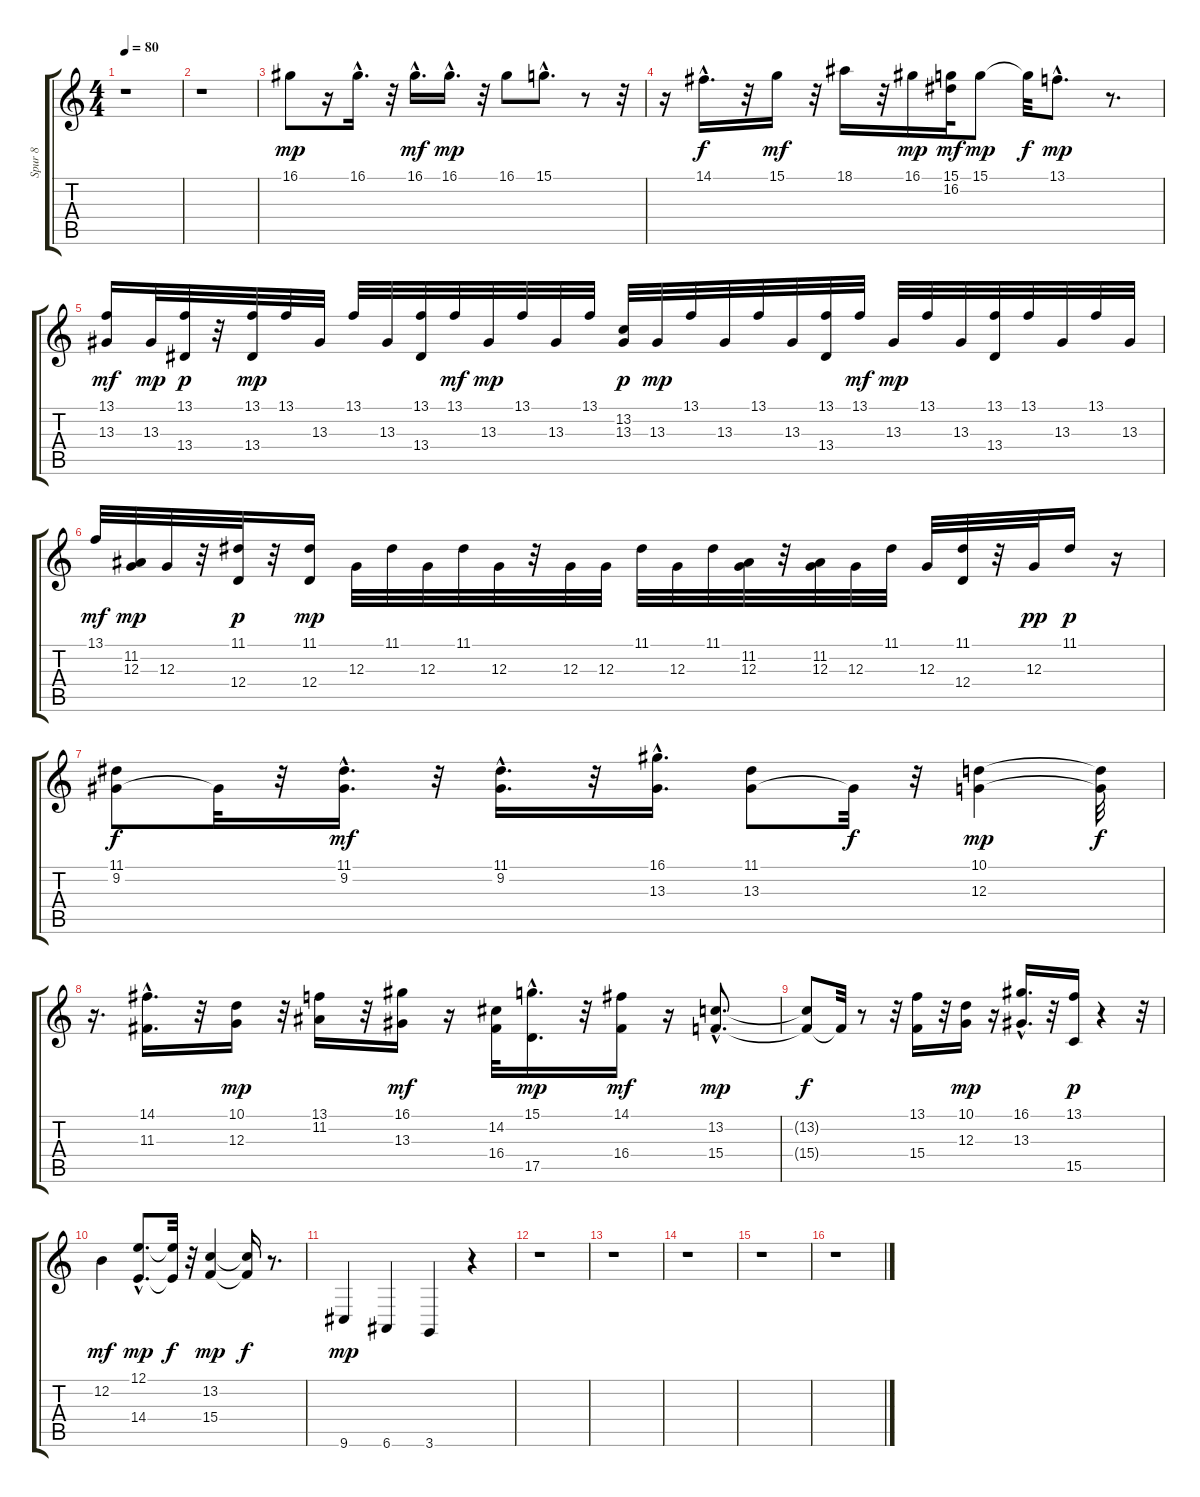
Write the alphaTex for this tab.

\track ("Spur 8" "Spur 8") {instrument electricgrandpiano}
\staff {score tabs}
\tuning (E4 B3 G3 D3 A2 E2) {hide}
\ts (4 4)
\tempo 80
\clef g2
\ks c
r.1{dy f} |
r.1 |
16.1.8{dy mp} r.16 16.1{hac}.16{d} r.32 16.1{hac}.16{d dy mf} 16.1{hac}.16{d dy mp} r.32 16.1.8 15.1{hac}.8{d} r.8 r.32 |
r.16 14.1{hac}.16{d dy f} r.32 15.1.16{dy mf} r.32 18.1.16 r.32 16.1.16{dy mp} (15.1 16.2).32{dy mf} 15.1.8{dy mp} 15.1{t}.32{dy f} 13.1{hac}.8{d dy mp} r.8{d} |
(13.1 13.3).16{dy mf} 13.3.32{dy mp} (13.1 13.4).32{dy p} r.32 (13.1 13.4).32{dy mp} 13.1.32 13.3.32 13.1.32 13.3.32 (13.1 13.4).32 13.1.32{dy mf} 13.3.32{dy mp} 13.1.32 13.3.32 13.1.32 (13.2 13.3).32{dy p} 13.3.32{dy mp} 13.1.32 13.3.32 13.1.32 13.3.32 (13.1 13.4).32 13.1.32{dy mf} 13.3.32{dy mp} 13.1.32 13.3.32 (13.1 13.4).32 13.1.32 13.3.32 13.1.32 13.3.32 |
13.1.32{dy mf} (11.2 12.3).32{dy mp} 12.3.32 r.32 (11.1 12.4).32{dy p} r.32 (11.1 12.4).16{dy mp} 12.3.32 11.1.32 12.3.32 11.1.32 12.3.32 r.32 12.3.32 12.3.32 11.1.32 12.3.32 11.1.32 (11.2 12.3).32 r.32 (11.2 12.3).32 12.3.32 11.1.32 12.3.32 (11.1 12.4).32 r.32 12.3.32{dy pp} 11.1.16{dy p} r.16 |
(11.1 9.2).8{dy f} 9.2{t}.32 r.32 (11.1{hac} 9.2{hac}).16{d dy mf} r.32 (11.1 9.2{hac}).16{d} r.32 (16.1 13.3{hac}).16{d} (11.1 13.3).8 13.3{t}.32{dy f} r.32 (10.1 12.3).4{dy mp} (10.1{t} 12.3{t}).32{dy f} |
r.16{d} (14.1{hac} 11.3{hac}).16{d} r.32 (10.1 12.3).16{dy mp} r.32 (13.1 11.2).16 r.32 (16.1 13.3).16{dy mf} r.16 (14.2 16.4).32 (15.1{hac} 17.5{hac}).16{d dy mp} r.32 (14.1 16.4).16{dy mf} r.16 (13.2{hac} 15.4{hac}).8{d dy mp} |
(13.2{t} 15.4{t}).8{dy f} 15.4{t}.32 r.8 r.32 (13.1 15.4).16 r.32 (10.1 12.3).16{dy mp} r.16 (16.1{hac} 13.3{hac}).16{d} r.32 (13.1 15.5).16{dy p} r.4 r.32 |
12.2.4{dy mf} (12.1{hac} 14.4{hac}).8{d dy mp} (12.1{t} 14.4{t}).32{dy f} r.32 (13.2 15.4).4{dy mp} (13.2{t} 15.4{t}).16{dy f} r.8{d} |
9.6.4{dy mp} 6.6.4 3.6.4 r.4 |
r.1 |
r.1 |
r.1 |
r.1 |
r.1
